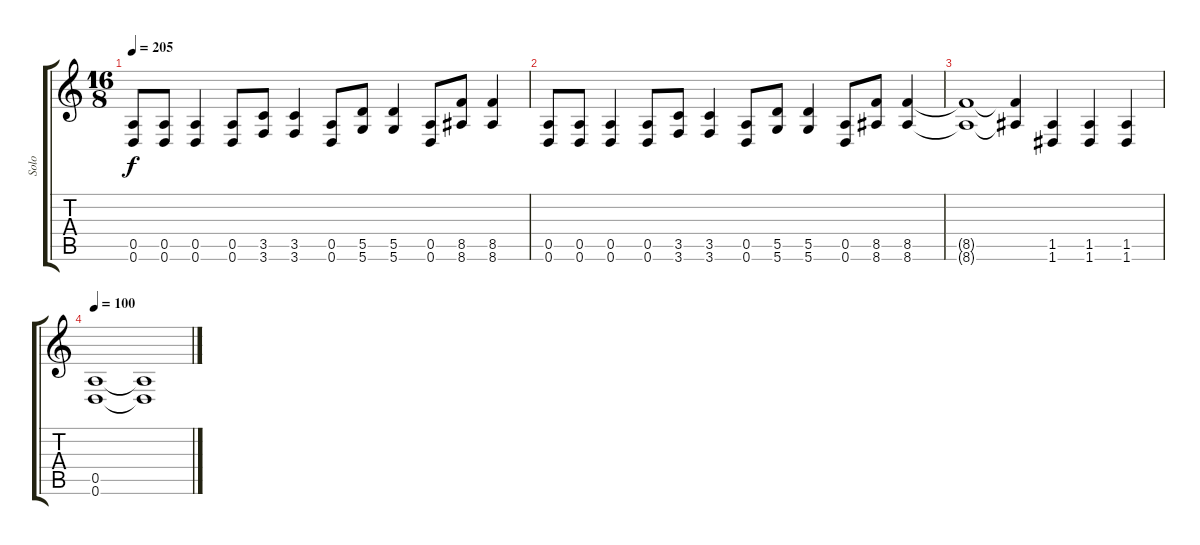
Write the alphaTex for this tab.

\track ("Solo" "Solo") {instrument distortionguitar}
\staff {score tabs}
\tuning (E4 B3 G3 D3 A2 D2) {hide}
\ts (16 8)
\tempo 205
\clef g2
\ks c
(0.5 0.6).8{dy f} (0.5 0.6).8 (0.5 0.6).4 (0.5 0.6).8 (3.5 3.6).8 (3.5 3.6).4 (0.5 0.6).8 (5.5 5.6).8 (5.5 5.6).4 (0.5 0.6).8 (8.5 8.6).8 (8.5 8.6).4 |
(0.5 0.6).8 (0.5 0.6).8 (0.5 0.6).4 (0.5 0.6).8 (3.5 3.6).8 (3.5 3.6).4 (0.5 0.6).8 (5.5 5.6).8 (5.5 5.6).4 (0.5 0.6).8 (8.5 8.6).8 (8.5 8.6).4 |
(8.5{t} 8.6{t}).1 (8.5{t} 8.6{t}).4 (1.5 1.6).4 (1.5 1.6).4 (1.5 1.6).4 |
\tempo 100
(0.5 0.6).1 (0.5{t} 0.6{t}).1
